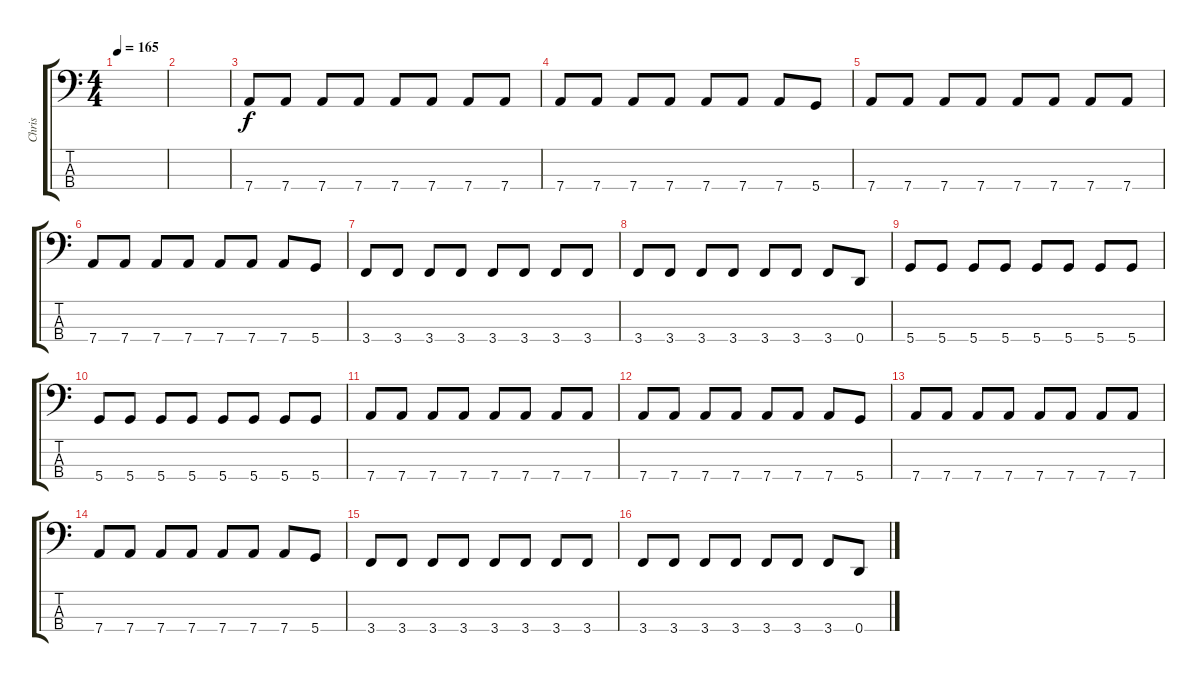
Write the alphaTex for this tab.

\track ("Chris" "Chris") {instrument electricbassfinger}
\staff {score tabs}
\tuning (F2 C2 G1 D1) {hide}
\ts (4 4)
\tempo 165
\clef f4
\ks c
|
|
7.4.8 7.4.8 7.4.8 7.4.8 7.4.8 7.4.8 7.4.8 7.4.8 |
7.4.8 7.4.8 7.4.8 7.4.8 7.4.8 7.4.8 7.4.8 5.4.8 |
7.4.8 7.4.8 7.4.8 7.4.8 7.4.8 7.4.8 7.4.8 7.4.8 |
7.4.8 7.4.8 7.4.8 7.4.8 7.4.8 7.4.8 7.4.8 5.4.8 |
3.4.8 3.4.8 3.4.8 3.4.8 3.4.8 3.4.8 3.4.8 3.4.8 |
3.4.8 3.4.8 3.4.8 3.4.8 3.4.8 3.4.8 3.4.8 0.4.8 |
5.4.8 5.4.8 5.4.8 5.4.8 5.4.8 5.4.8 5.4.8 5.4.8 |
5.4.8 5.4.8 5.4.8 5.4.8 5.4.8 5.4.8 5.4.8 5.4.8 |
7.4.8 7.4.8 7.4.8 7.4.8 7.4.8 7.4.8 7.4.8 7.4.8 |
7.4.8 7.4.8 7.4.8 7.4.8 7.4.8 7.4.8 7.4.8 5.4.8 |
7.4.8 7.4.8 7.4.8 7.4.8 7.4.8 7.4.8 7.4.8 7.4.8 |
7.4.8 7.4.8 7.4.8 7.4.8 7.4.8 7.4.8 7.4.8 5.4.8 |
3.4.8 3.4.8 3.4.8 3.4.8 3.4.8 3.4.8 3.4.8 3.4.8 |
3.4.8 3.4.8 3.4.8 3.4.8 3.4.8 3.4.8 3.4.8 0.4.8
